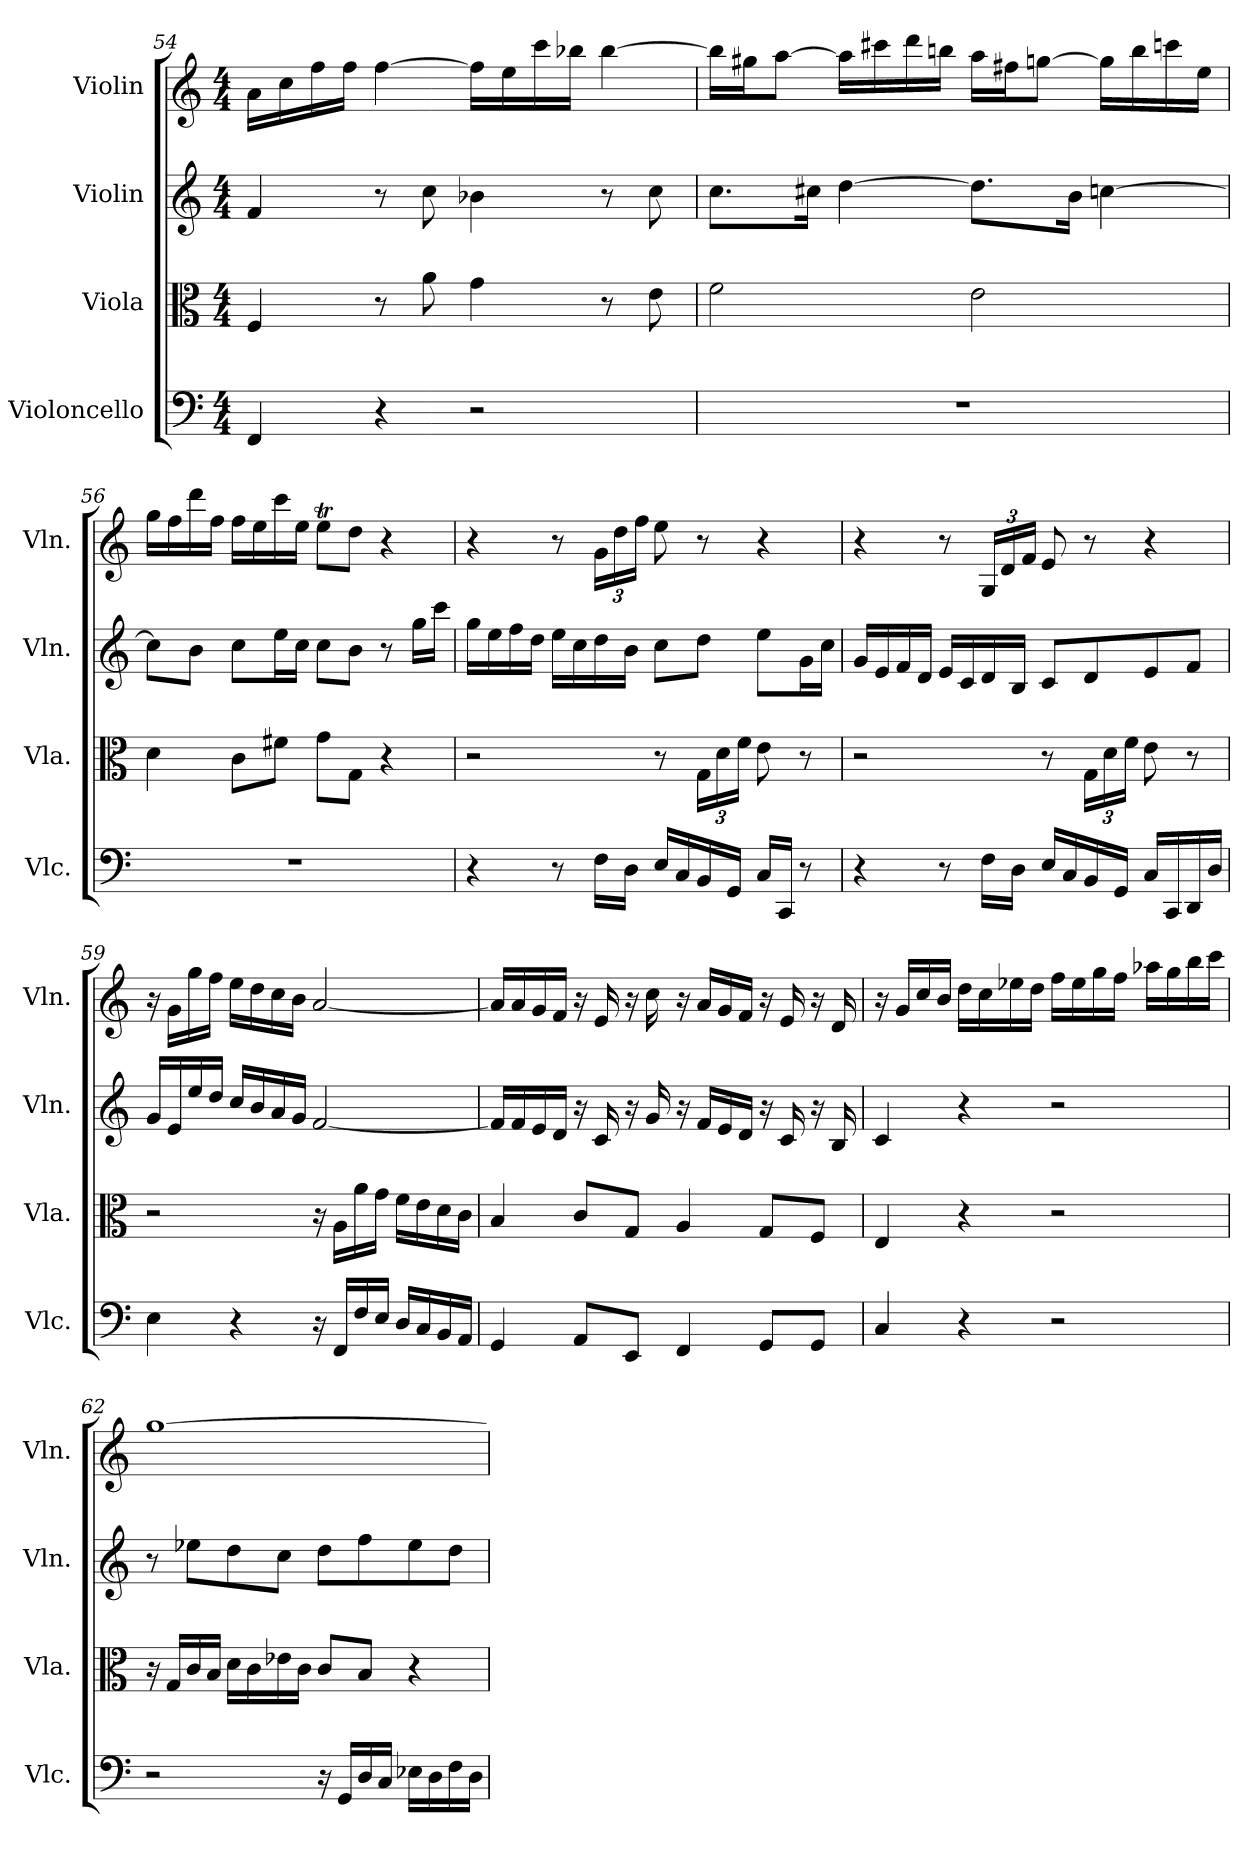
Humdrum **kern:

**kern	**kern	**kern	**kern
*part4	*part3	*part2	*part1
*staff4	*staff3	*staff2	*staff1
*I"Violoncello	*I"Viola	*I"Violin	*I"Violin
*I'Vlc.	*I'Vla.	*I'Vln.	*I'Vln.
*clefF4	*clefC3	*clefG2	*clefG2
*k[]	*k[]	*k[]	*k[]
*C:	*C:	*C:	*C:
*M4/4	*M4/4	*M4/4	*M4/4
=54	=54	=54	=54
4FF/	4F/	4f/	16a\LL
.	.	.	16cc\
.	.	.	16ff\
.	.	.	16ff\JJ
4r	8r	8r	[4ff\
.	8a\	8cc\	.
2r	4g\	4b-X\	16ff\LL]
.	.	.	16ee\
.	.	.	16ccc\
.	.	.	16bb-X\JJ
.	8r	8r	[4bb-\
.	8e\	8cc\	.
=55	=55	=55	=55
1r	2f\	8.cc\L	16bb-\LL]
.	.	.	16gg#X\J
.	.	.	[8aa\J
.	.	16cc#X\Jk	.
.	.	[4dd\	16aa\LL]
.	.	.	16ccc#X\
.	.	.	16ddd\
.	.	.	16bbn\JJ
.	2e\	8.dd\L]	16aa\LL
.	.	.	16ff#X\J
.	.	.	[8ggn\J
.	.	16b\Jk	.
.	.	[4ccn\	16gg\LL]
.	.	.	16bb\
.	.	.	16cccn\
.	.	.	16ee\JJ
=56	=56	=56	=56
1r	4d\	8cc\L]	16gg\LL
.	.	.	16ff\
.	.	8b\J	16ddd\
.	.	.	16ff\JJ
.	8c\L	8cc\L	16ff\LL
.	.	.	16ee\
.	8f#X\J	16ee\L	16ccc\
.	.	16cc\JJ	16ee\JJ
.	8g\L	8cc\L	8eet\L
.	8G\J	8b\J	8dd\J
.	4r	8r	4r
.	.	16gg\LL	.
.	.	16ccc\JJ	.
=57	=57	=57	=57
4r	2r	16gg\LL	4r
.	.	16ee\	.
.	.	16ff\	.
.	.	16dd\JJ	.
8r	.	16ee\LL	8r
.	.	16cc\	.
*	*	*	*Xbrackettup
16F\LL	.	16dd\	24g\LL
.	.	.	24dd\
16D\JJ	.	16b\JJ	.
.	.	.	24ff\JJ
16E/LL	8r	8cc\L	8ee\
16C/	.	.	.
*	*Xbrackettup	*	*
16BB/	24G\LL	8dd\J	8r
.	24d\	.	.
16GG/JJ	.	.	.
.	24f\JJ	.	.
16C/LL	8e\	8ee\L	4r
16CC/JJ	.	.	.
8r	8r	16g\L	.
.	.	16cc\JJ	.
=58	=58	=58	=58
4r	2r	16g/LL	4r
.	.	16e/	.
.	.	16f/	.
.	.	16d/JJ	.
8r	.	16e/LL	8r
.	.	16c/	.
16F\LL	.	16d/	24G/LL
.	.	.	24d/
16D\JJ	.	16B/JJ	.
.	.	.	24f/JJ
16E/LL	8r	8c/L	8e/
16C/	.	.	.
16BB/	24G\LL	8d/	8r
.	24d\	.	.
16GG/JJ	.	.	.
.	24f\JJ	.	.
16C/LL	8e\	8e/	4r
16CC/	.	.	.
16DD/	8r	8f/J	.
16D/JJ	.	.	.
=59	=59	=59	=59
4E\	2r	16g/LL	16r
.	.	16e/	16g\LL
.	.	16ee/	16gg\
.	.	16dd/JJ	16ff\JJ
4r	.	16cc/LL	16ee\LL
.	.	16b/	16dd\
.	.	16a/	16cc\
.	.	16g/JJ	16b\JJ
16r	16r	[2f/	[2a/
16FF/LL	16A\LL	.	.
16F/	16a\	.	.
16E/JJ	16g\JJ	.	.
16D/LL	16f\LL	.	.
16C/	16e\	.	.
16BB/	16d\	.	.
16AA/JJ	16c\JJ	.	.
=60	=60	=60	=60
4GG/	4B/	16f/LL]	16a/LL]
.	.	16f/	16a/
.	.	16e/	16g/
.	.	16d/JJ	16f/JJ
8AA/L	8c/L	16r	16r
.	.	16c/	16e/
8EE/J	8G/J	16r	16r
.	.	16g/	16cc\
4FF/	4A/	16r	16r
.	.	16f/LL	16a/LL
.	.	16e/	16g/
.	.	16d/JJ	16f/JJ
8GG/L	8G/L	16r	16r
.	.	16c/	16e/
8GG/J	8F/J	16r	16r
.	.	16B/	16d/
=61	=61	=61	=61
4C/	4E/	4c/	16r
.	.	.	16g/LL
.	.	.	16cc/
.	.	.	16b/JJ
4r	4r	4r	16dd\LL
.	.	.	16cc\
.	.	.	16ee-X\
.	.	.	16dd\JJ
2r	2r	2r	16ff\LL
.	.	.	16ee-\
.	.	.	16gg\
.	.	.	16ff\JJ
.	.	.	16aa-X\LL
.	.	.	16gg\
.	.	.	16bb\
.	.	.	16ccc\JJ
=62	=62	=62	=62
2r	16r	8r	[1gg
.	16G/LL	.	.
.	16c/	8ee-X\L	.
.	16B/JJ	.	.
.	16d\LL	8dd\	.
.	16c\	.	.
.	16e-X\	8cc\J	.
.	16c\JJ	.	.
16r	8c/L	8dd\L	.
16GG/LL	.	.	.
16D/	8B/J	8ff\	.
16C/JJ	.	.	.
16E-X\LL	4r	8ee-\	.
16D\	.	.	.
16F\	.	8dd\J	.
16D\JJ	.	.	.
=	=	=	=
*-	*-	*-	*-
